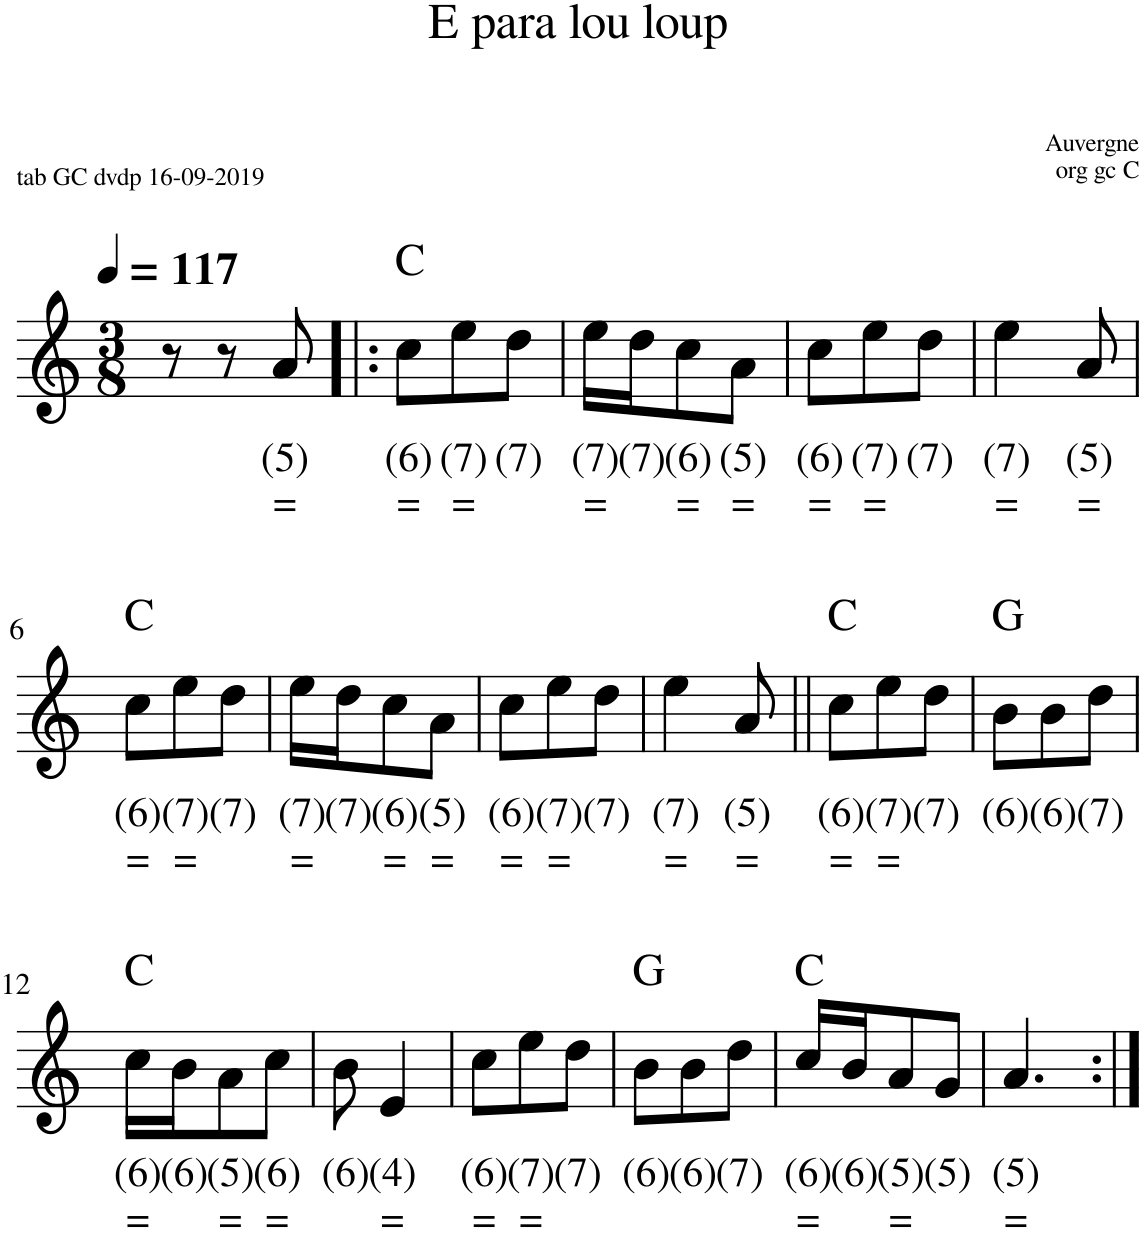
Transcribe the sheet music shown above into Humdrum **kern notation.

**kern	**text	**text	**harte
*part1	*part1	*part1	*part1
*staff1	*staff1	*staff1	*
*I"Accordeon	*	*	*
*I'Acc.	*	*	*
*clefG2	*	*	*
*k[]	*	*	*
*M3/8	*	*	*
*MM117	*	*	*
=1	=1	=1	=1
8r	.	.	.
8r	.	.	.
!	!LO:LY:b	!LO:LY:b	!
8a/	(5)	=	.
=2!|:	=2!|:	=2!|:	=2!|:
!	!LO:LY:b	!LO:LY:b	!
8cc\L	(6)	=	C:maj
!	!LO:LY:b	!LO:LY:b	!
8ee\	(7)	=	.
!	!LO:LY:b	!	!
8dd\J	(7)	.	.
=3	=3	=3	=3
!	!LO:LY:b	!LO:LY:b	!
16ee\LL	(7)	=	.
!	!LO:LY:b	!	!
16dd\J	(7)	.	.
!	!LO:LY:b	!LO:LY:b	!
8cc\	(6)	=	.
!	!LO:LY:b	!LO:LY:b	!
8a\J	(5)	=	.
=4	=4	=4	=4
!	!LO:LY:b	!LO:LY:b	!
8cc\L	(6)	=	.
!	!LO:LY:b	!LO:LY:b	!
8ee\	(7)	=	.
!	!LO:LY:b	!	!
8dd\J	(7)	.	.
=5	=5	=5	=5
!	!LO:LY:b	!LO:LY:b	!
4ee\	(7)	=	.
!	!LO:LY:b	!LO:LY:b	!
8a/	(5)	=	.
!!LO:LB:g=z
=6	=6	=6	=6
!	!LO:LY:b	!LO:LY:b	!
8cc\L	(6)	=	C:maj
!	!LO:LY:b	!LO:LY:b	!
8ee\	(7)	=	.
!	!LO:LY:b	!	!
8dd\J	(7)	.	.
=7	=7	=7	=7
!	!LO:LY:b	!LO:LY:b	!
16ee\LL	(7)	=	.
!	!LO:LY:b	!	!
16dd\J	(7)	.	.
!	!LO:LY:b	!LO:LY:b	!
8cc\	(6)	=	.
!	!LO:LY:b	!LO:LY:b	!
8a\J	(5)	=	.
=8	=8	=8	=8
!	!LO:LY:b	!LO:LY:b	!
8cc\L	(6)	=	.
!	!LO:LY:b	!LO:LY:b	!
8ee\	(7)	=	.
!	!LO:LY:b	!	!
8dd\J	(7)	.	.
=9	=9	=9	=9
!	!LO:LY:b	!LO:LY:b	!
4ee\	(7)	=	.
!	!LO:LY:b	!LO:LY:b	!
8a/	(5)	=	.
=10||	=10||	=10||	=10||
!	!LO:LY:b	!LO:LY:b	!
8cc\L	(6)	=	C:maj
!	!LO:LY:b	!LO:LY:b	!
8ee\	(7)	=	.
!	!LO:LY:b	!	!
8dd\J	(7)	.	.
=11	=11	=11	=11
!	!LO:LY:b	!	!
8b\L	(6)	.	G:maj
!	!LO:LY:b	!	!
8b\	(6)	.	.
!	!LO:LY:b	!	!
8dd\J	(7)	.	.
!!LO:LB:g=z
=12	=12	=12	=12
!	!LO:LY:b	!LO:LY:b	!
16cc\LL	(6)	=	C:maj
!	!LO:LY:b	!	!
16b\J	(6)	.	.
!	!LO:LY:b	!LO:LY:b	!
8a\	(5)	=	.
!	!LO:LY:b	!LO:LY:b	!
8cc\J	(6)	=	.
=13	=13	=13	=13
!	!LO:LY:b	!	!
8b\	(6)	.	.
!	!LO:LY:b	!LO:LY:b	!
4e/	(4)	=	.
=14	=14	=14	=14
!	!LO:LY:b	!LO:LY:b	!
8cc\L	(6)	=	.
!	!LO:LY:b	!LO:LY:b	!
8ee\	(7)	=	.
!	!LO:LY:b	!	!
8dd\J	(7)	.	.
=15	=15	=15	=15
!	!LO:LY:b	!	!
8b\L	(6)	.	G:maj
!	!LO:LY:b	!	!
8b\	(6)	.	.
!	!LO:LY:b	!	!
8dd\J	(7)	.	.
=16	=16	=16	=16
!	!LO:LY:b	!LO:LY:b	!
16cc/LL	(6)	=	C:maj
!	!LO:LY:b	!	!
16b/J	(6)	.	.
!	!LO:LY:b	!LO:LY:b	!
8a/	(5)	=	.
!	!LO:LY:b	!	!
8g/J	(5)	.	.
=17	=17	=17	=17
!	!LO:LY:b	!LO:LY:b	!
4.a/	(5)	=	.
=:|!	=:|!	=:|!	=:|!
*-	*-	*-	*-
